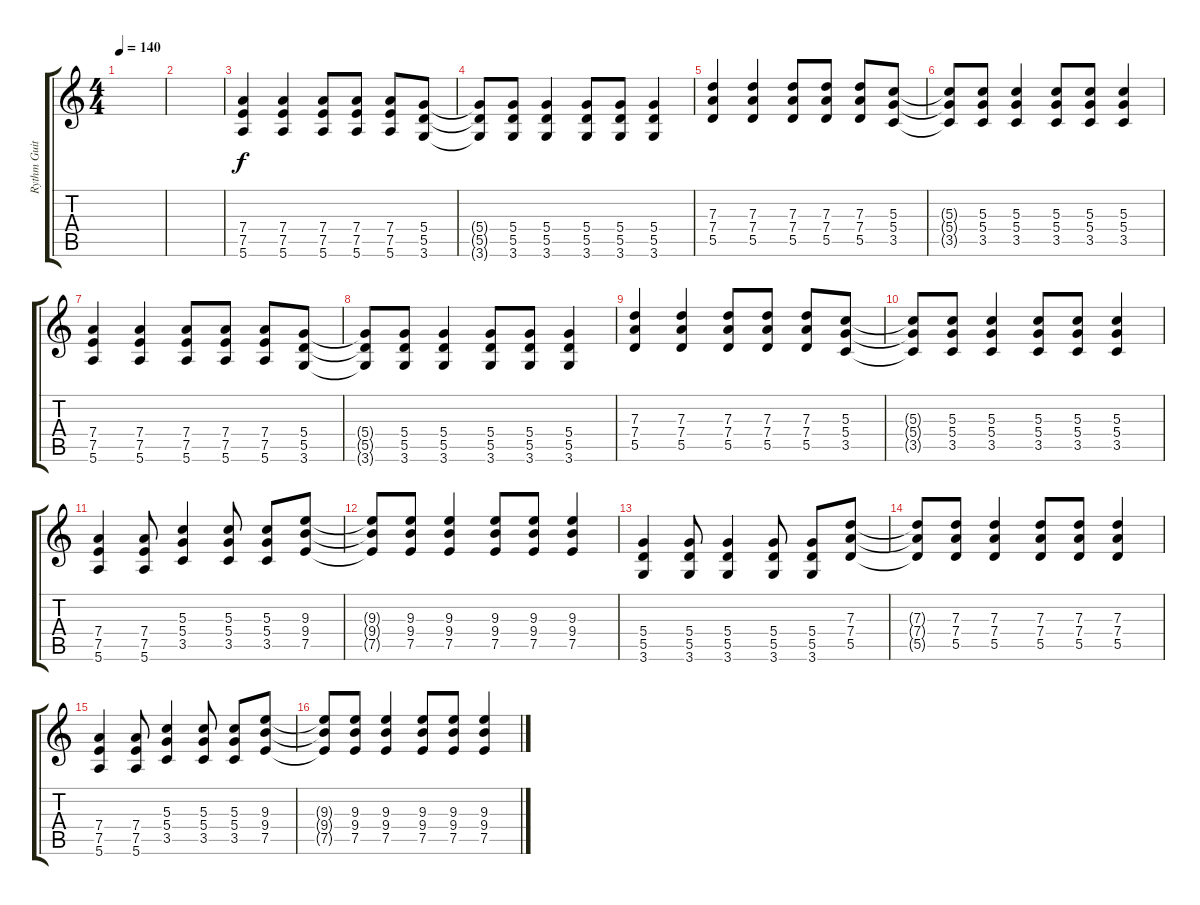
\track ("Rythm Guitar (Dexter Holland)" "Rythm Guit") {instrument distortionguitar}
\staff {score tabs}
\tuning (E4 B3 G3 D3 A2 E2) {hide}
\ts (4 4)
\tempo 140
\clef g2
\ks c
|
|
(7.4 7.5 5.6).4 (7.4 7.5 5.6).4 (7.4 7.5 5.6).8 (7.4 7.5 5.6).8 (7.4 7.5 5.6).8 (5.4 5.5 3.6).8 |
(5.4{t} 5.5{t} 3.6{t}).8 (5.4 5.5 3.6).8 (5.4 5.5 3.6).4 (5.4 5.5 3.6).8 (5.4 5.5 3.6).8 (5.4 5.5 3.6).4 |
(7.3 7.4 5.5).4 (7.3 7.4 5.5).4 (7.3 7.4 5.5).8 (7.3 7.4 5.5).8 (7.3 7.4 5.5).8 (5.3 5.4 3.5).8 |
(5.3{t} 5.4{t} 3.5{t}).8 (5.3 5.4 3.5).8 (5.3 5.4 3.5).4 (5.3 5.4 3.5).8 (5.3 5.4 3.5).8 (5.3 5.4 3.5).4 |
(7.4 7.5 5.6).4 (7.4 7.5 5.6).4 (7.4 7.5 5.6).8 (7.4 7.5 5.6).8 (7.4 7.5 5.6).8 (5.4 5.5 3.6).8 |
(5.4{t} 5.5{t} 3.6{t}).8 (5.4 5.5 3.6).8 (5.4 5.5 3.6).4 (5.4 5.5 3.6).8 (5.4 5.5 3.6).8 (5.4 5.5 3.6).4 |
(7.3 7.4 5.5).4 (7.3 7.4 5.5).4 (7.3 7.4 5.5).8 (7.3 7.4 5.5).8 (7.3 7.4 5.5).8 (5.3 5.4 3.5).8 |
(5.3{t} 5.4{t} 3.5{t}).8 (5.3 5.4 3.5).8 (5.3 5.4 3.5).4 (5.3 5.4 3.5).8 (5.3 5.4 3.5).8 (5.3 5.4 3.5).4 |
(7.4 7.5 5.6).4 (7.4 7.5 5.6).8 (5.3 5.4 3.5).4 (5.3 5.4 3.5).8 (5.3 5.4 3.5).8 (9.3 9.4 7.5).8 |
(9.3{t} 9.4{t} 7.5{t}).8 (9.3 9.4 7.5).8 (9.3 9.4 7.5).4 (9.3 9.4 7.5).8 (9.3 9.4 7.5).8 (9.3 9.4 7.5).4 |
(5.4 5.5 3.6).4 (5.4 5.5 3.6).8 (5.4 5.5 3.6).4 (5.4 5.5 3.6).8 (5.4 5.5 3.6).8 (7.3 7.4 5.5).8 |
(7.3{t} 7.4{t} 5.5{t}).8 (7.3 7.4 5.5).8 (7.3 7.4 5.5).4 (7.3 7.4 5.5).8 (7.3 7.4 5.5).8 (7.3 7.4 5.5).4 |
(7.4 7.5 5.6).4 (7.4 7.5 5.6).8 (5.3 5.4 3.5).4 (5.3 5.4 3.5).8 (5.3 5.4 3.5).8 (9.3 9.4 7.5).8 |
(9.3{t} 9.4{t} 7.5{t}).8 (9.3 9.4 7.5).8 (9.3 9.4 7.5).4 (9.3 9.4 7.5).8 (9.3 9.4 7.5).8 (9.3 9.4 7.5).4
